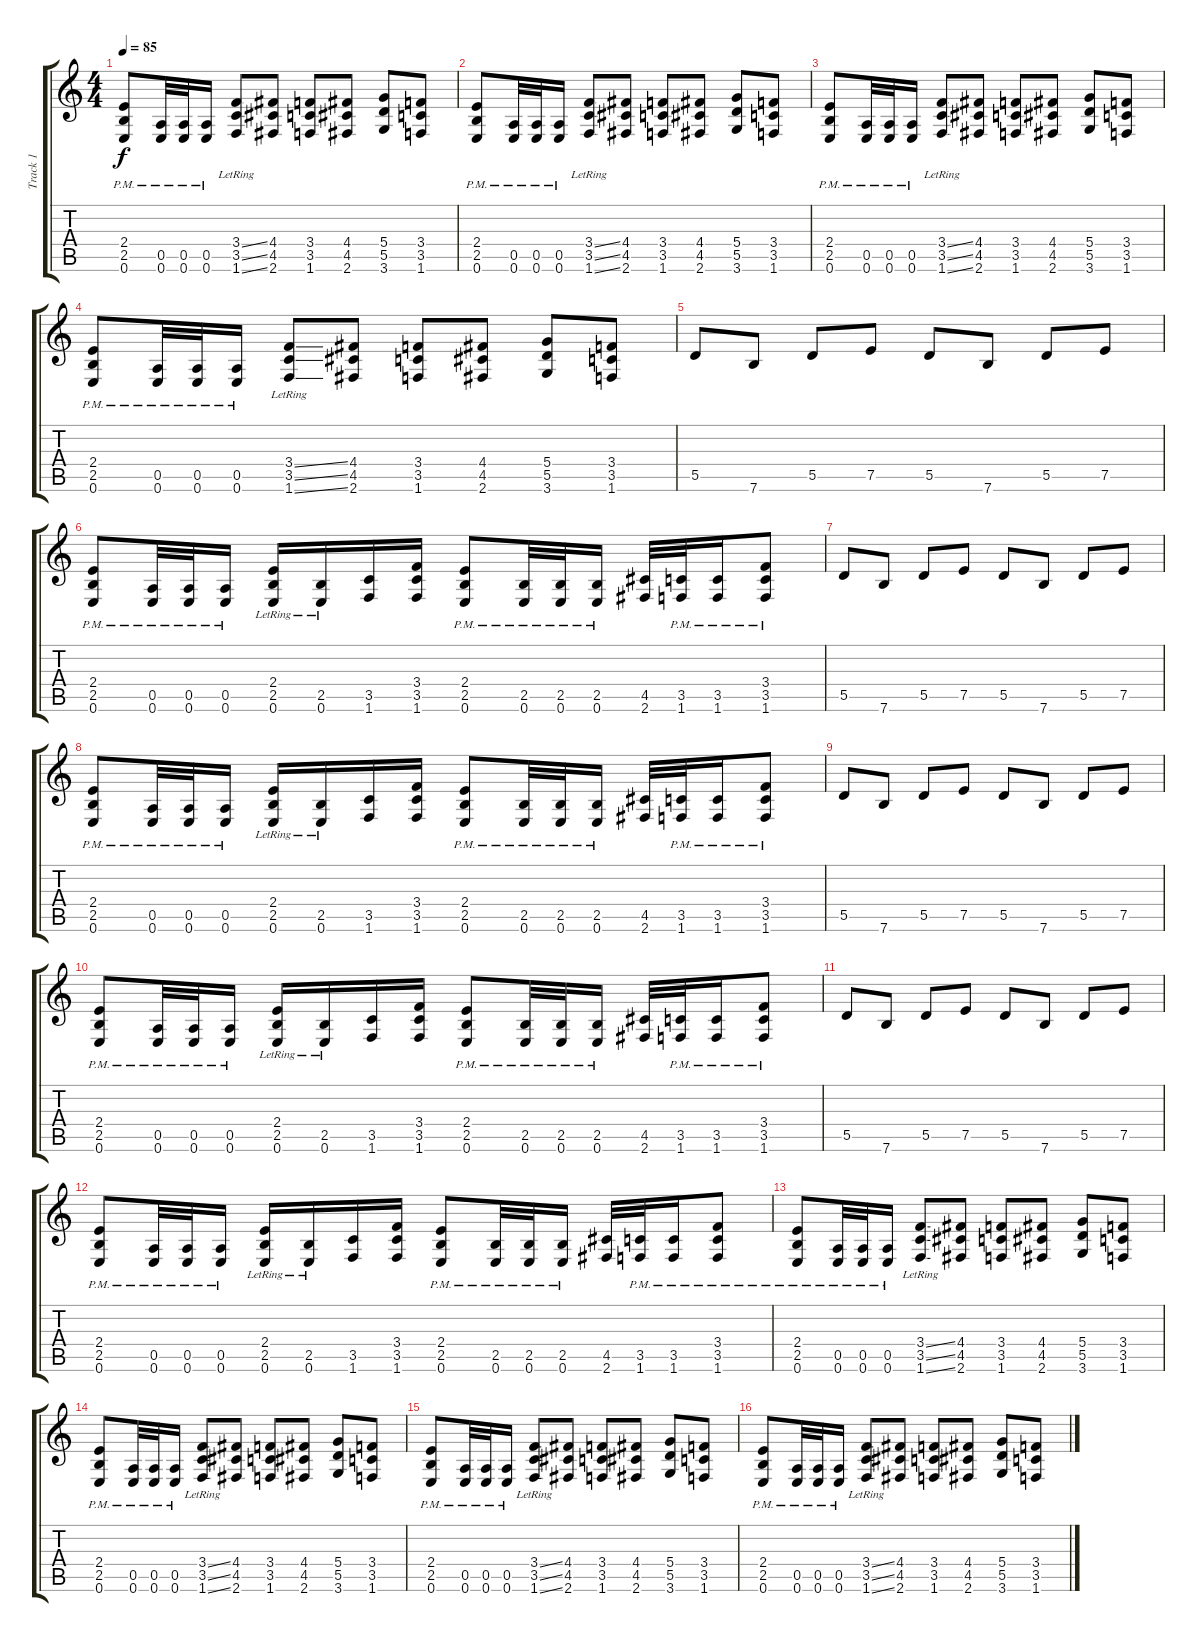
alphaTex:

\track ("Track 1" "Track 1") {instrument distortionguitar}
\staff {score tabs}
\tuning (E4 B3 G3 D3 A2 E2) {hide}
\ts (4 4)
\tempo 85
\clef g2
\ks c
(2.4{pm} 2.5{pm} 0.6{pm}).8{dy f} (0.5{pm} 0.6{pm}).32 (0.5{pm} 0.6{pm}).32 (0.5{pm} 0.6{pm}).16 (3.4{ss lr} 3.5{ss lr} 1.6{ss lr}).8 (4.4 4.5 2.6).8 (3.4 3.5 1.6).8 (4.4 4.5 2.6).8 (5.4 5.5 3.6).8 (3.4 3.5 1.6).8 |
(2.4{pm} 2.5{pm} 0.6{pm}).8 (0.5{pm} 0.6{pm}).32 (0.5{pm} 0.6{pm}).32 (0.5{pm} 0.6{pm}).16 (3.4{ss lr} 3.5{ss lr} 1.6{ss lr}).8 (4.4 4.5 2.6).8 (3.4 3.5 1.6).8 (4.4 4.5 2.6).8 (5.4 5.5 3.6).8 (3.4 3.5 1.6).8 |
(2.4{pm} 2.5{pm} 0.6{pm}).8 (0.5{pm} 0.6{pm}).32 (0.5{pm} 0.6{pm}).32 (0.5{pm} 0.6{pm}).16 (3.4{ss lr} 3.5{ss lr} 1.6{ss lr}).8 (4.4 4.5 2.6).8 (3.4 3.5 1.6).8 (4.4 4.5 2.6).8 (5.4 5.5 3.6).8 (3.4 3.5 1.6).8 |
(2.4{pm} 2.5{pm} 0.6{pm}).8 (0.5{pm} 0.6{pm}).32 (0.5{pm} 0.6{pm}).32 (0.5{pm} 0.6{pm}).16 (3.4{ss lr} 3.5{ss lr} 1.6{ss lr}).8 (4.4 4.5 2.6).8 (3.4 3.5 1.6).8 (4.4 4.5 2.6).8 (5.4 5.5 3.6).8 (3.4 3.5 1.6).8 |
5.5.8 7.6.8 5.5.8 7.5.8 5.5.8 7.6.8 5.5.8 7.5.8 |
(2.4{pm} 2.5{pm} 0.6{pm}).8 (0.5{pm} 0.6{pm}).32 (0.5{pm} 0.6{pm}).32 (0.5{pm} 0.6{pm}).16 (2.4{lr} 2.5{lr} 0.6{lr}).16 (2.5{lr} 0.6{lr}).16 (3.5 1.6).16 (3.4 3.5 1.6).16 (2.4{pm} 2.5{pm} 0.6{pm}).8 (2.5{pm} 0.6{pm}).32 (2.5{pm} 0.6{pm}).32 (2.5{pm} 0.6{pm}).16 (4.5 2.6).32 (3.5{pm} 1.6{pm}).32 (3.5{pm} 1.6{pm}).16 (3.4{pm} 3.5{pm} 1.6{pm}).8 |
5.5.8 7.6.8 5.5.8 7.5.8 5.5.8 7.6.8 5.5.8 7.5.8 |
(2.4{pm} 2.5{pm} 0.6{pm}).8 (0.5{pm} 0.6{pm}).32 (0.5{pm} 0.6{pm}).32 (0.5{pm} 0.6{pm}).16 (2.4{lr} 2.5{lr} 0.6{lr}).16 (2.5{lr} 0.6{lr}).16 (3.5 1.6).16 (3.4 3.5 1.6).16 (2.4{pm} 2.5{pm} 0.6{pm}).8 (2.5{pm} 0.6{pm}).32 (2.5{pm} 0.6{pm}).32 (2.5{pm} 0.6{pm}).16 (4.5 2.6).32 (3.5{pm} 1.6{pm}).32 (3.5{pm} 1.6{pm}).16 (3.4{pm} 3.5{pm} 1.6{pm}).8 |
5.5.8 7.6.8 5.5.8 7.5.8 5.5.8 7.6.8 5.5.8 7.5.8 |
(2.4{pm} 2.5{pm} 0.6{pm}).8 (0.5{pm} 0.6{pm}).32 (0.5{pm} 0.6{pm}).32 (0.5{pm} 0.6{pm}).16 (2.4{lr} 2.5{lr} 0.6{lr}).16 (2.5{lr} 0.6{lr}).16 (3.5 1.6).16 (3.4 3.5 1.6).16 (2.4{pm} 2.5{pm} 0.6{pm}).8 (2.5{pm} 0.6{pm}).32 (2.5{pm} 0.6{pm}).32 (2.5{pm} 0.6{pm}).16 (4.5 2.6).32 (3.5{pm} 1.6{pm}).32 (3.5{pm} 1.6{pm}).16 (3.4{pm} 3.5{pm} 1.6{pm}).8 |
5.5.8 7.6.8 5.5.8 7.5.8 5.5.8 7.6.8 5.5.8 7.5.8 |
(2.4{pm} 2.5{pm} 0.6{pm}).8 (0.5{pm} 0.6{pm}).32 (0.5{pm} 0.6{pm}).32 (0.5{pm} 0.6{pm}).16 (2.4{lr} 2.5{lr} 0.6{lr}).16 (2.5{lr} 0.6{lr}).16 (3.5 1.6).16 (3.4 3.5 1.6).16 (2.4{pm} 2.5{pm} 0.6{pm}).8 (2.5{pm} 0.6{pm}).32 (2.5{pm} 0.6{pm}).32 (2.5{pm} 0.6{pm}).16 (4.5 2.6).32 (3.5{pm} 1.6{pm}).32 (3.5{pm} 1.6{pm}).16 (3.4{pm} 3.5{pm} 1.6{pm}).8 |
(2.4{pm} 2.5{pm} 0.6{pm}).8 (0.5{pm} 0.6{pm}).32 (0.5{pm} 0.6{pm}).32 (0.5{pm} 0.6{pm}).16 (3.4{ss lr} 3.5{ss lr} 1.6{ss lr}).8 (4.4 4.5 2.6).8 (3.4 3.5 1.6).8 (4.4 4.5 2.6).8 (5.4 5.5 3.6).8 (3.4 3.5 1.6).8 |
(2.4{pm} 2.5{pm} 0.6{pm}).8 (0.5{pm} 0.6{pm}).32 (0.5{pm} 0.6{pm}).32 (0.5{pm} 0.6{pm}).16 (3.4{ss lr} 3.5{ss lr} 1.6{ss lr}).8 (4.4 4.5 2.6).8 (3.4 3.5 1.6).8 (4.4 4.5 2.6).8 (5.4 5.5 3.6).8 (3.4 3.5 1.6).8 |
(2.4{pm} 2.5{pm} 0.6{pm}).8 (0.5{pm} 0.6{pm}).32 (0.5{pm} 0.6{pm}).32 (0.5{pm} 0.6{pm}).16 (3.4{ss lr} 3.5{ss lr} 1.6{ss lr}).8 (4.4 4.5 2.6).8 (3.4 3.5 1.6).8 (4.4 4.5 2.6).8 (5.4 5.5 3.6).8 (3.4 3.5 1.6).8 |
(2.4{pm} 2.5{pm} 0.6{pm}).8 (0.5{pm} 0.6{pm}).32 (0.5{pm} 0.6{pm}).32 (0.5{pm} 0.6{pm}).16 (3.4{ss lr} 3.5{ss lr} 1.6{ss lr}).8 (4.4 4.5 2.6).8 (3.4 3.5 1.6).8 (4.4 4.5 2.6).8 (5.4 5.5 3.6).8 (3.4 3.5 1.6).8
